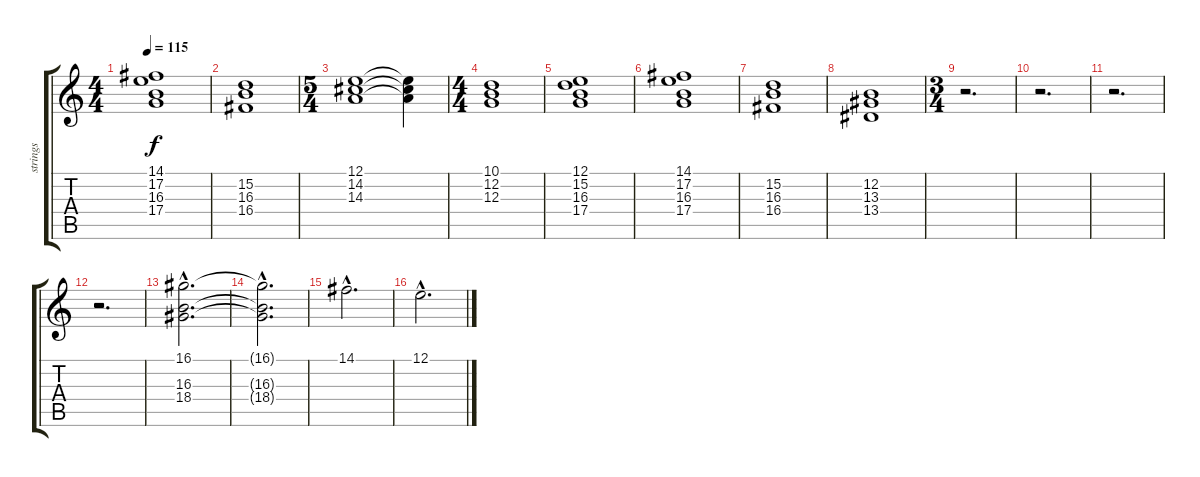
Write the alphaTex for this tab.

\track ("strings" "strings") {instrument synthstrings2}
\staff {score tabs}
\tuning (E4 B3 G3 D3 A2 E2) {hide}
\ts (4 4)
\tempo 115
\clef g2
\ks c
(14.1 17.2 16.3 17.4).1{dy f} |
(15.2 16.3 16.4).1 |
\ts (5 4)
(12.1 14.2 14.3).1 (12.1{t} 14.2{t} 14.3{t}).4 |
\ts (4 4)
(10.1 12.2 12.3).1 |
(12.1 15.2 16.3 17.4).1 |
(14.1 17.2 16.3 17.4).1 |
(15.2 16.3 16.4).1 |
(12.2 13.3 13.4).1 |
\ts (3 4)
r.2{d} |
r.2{d} |
r.2{d} |
r.2{d} |
(16.1{hac} 16.3{hac} 18.4{hac}).2{d} |
(16.1{hac t} 16.3{t} 18.4{t}).2{d} |
14.1{hac}.2{d} |
12.1{hac}.2{d}
